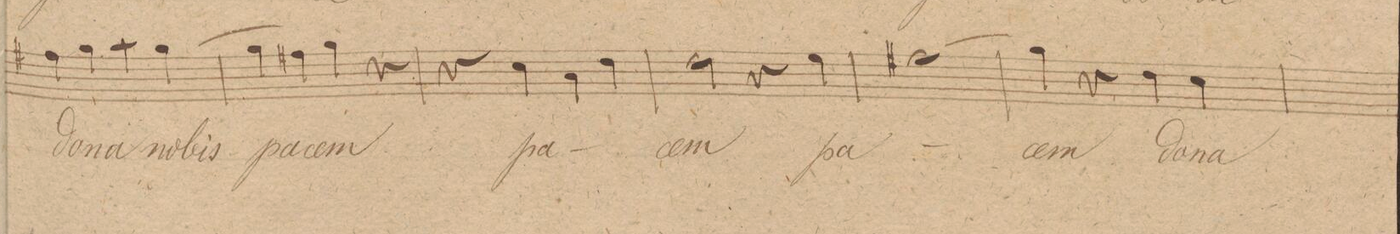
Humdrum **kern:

**kern	**text	**dynam
*I"Canto	*	*
*clefC1	*	*
*k[f#c#g#]	*	*
*met(c|)	*	*
*M2/2	*	*
4dd#X\	do-	.
4ee\	-na	.
4ff#\	no-	.
[4ee\	-bis	.
=16	=16	=16
4ee\]	pa-	.
4dd#X\	.	.
4ee\	-cem	.
4r	.	.
=17	=17	=17
4r	.	.
4a\	pa-	.
4f#\	.	.
4b\	.	.
=18	=18	=18
2b\	-cem	.
4r	.	.
4cc#\	pa-	.
=19	=19	=19
(1dd#X	.	.
=20	=20	=20
4ee\)	-cem	.
4r	.	.
4b\	do-	.
4a\	-na	.
=21	=21	=21
*-	*-	*-
